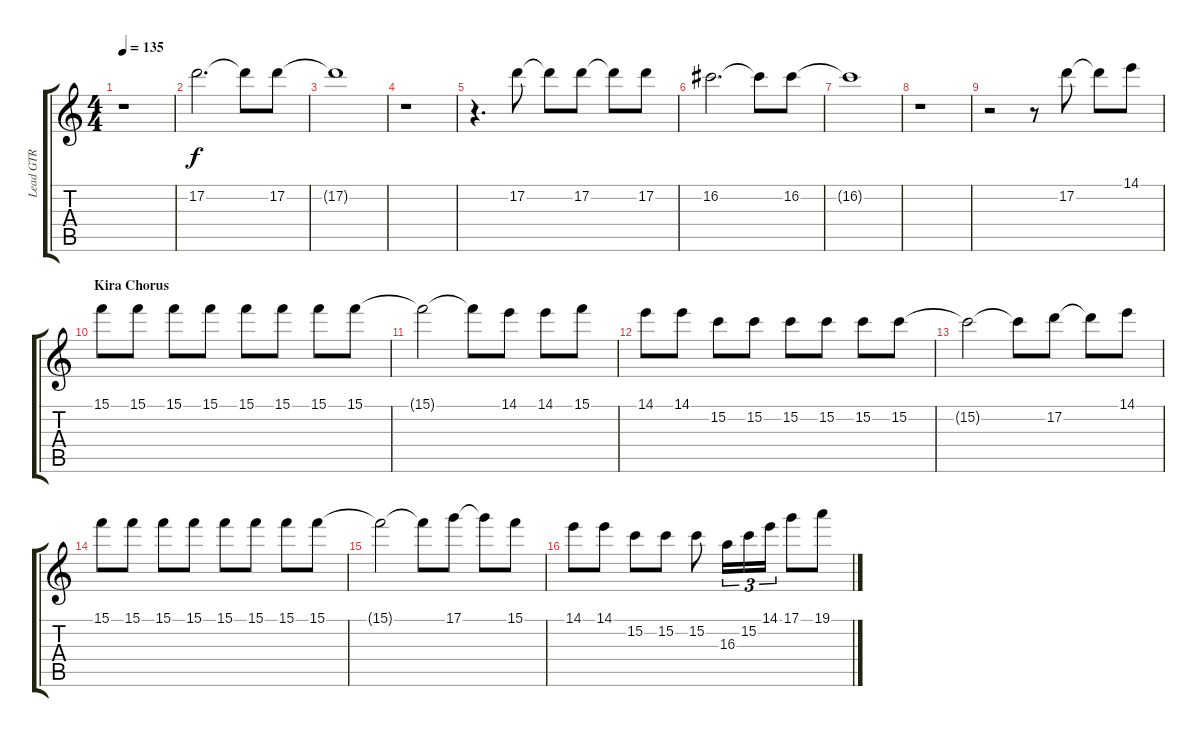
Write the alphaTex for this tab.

\track ("Lead GTR" "Lead GTR") {instrument overdrivenguitar}
\staff {score tabs}
\tuning (D4 A3 F3 C3 G2 D2) {hide}
\ts (4 4)
\tempo 135
\clef g2
\ks aminor
r.1{dy f} |
17.2.2{d} 17.2{t}.8 17.2.8 |
17.2{t}.1 |
r.1 |
r.4{d} 17.2.8 17.2{t}.8 17.2.8 17.2{t}.8 17.2.8 |
16.2.2{d} 16.2{t}.8 16.2.8 |
16.2{t}.1 |
r.1 |
r.2 r.8 17.2.8 17.2{t}.8 14.1.8 |
\section ("" "Kira Chorus")
15.1.8 15.1.8 15.1.8 15.1.8 15.1.8 15.1.8 15.1.8 15.1.8 |
15.1{t}.2 15.1{t}.8 14.1.8 14.1.8 15.1.8 |
14.1.8 14.1.8 15.2.8 15.2.8 15.2.8 15.2.8 15.2.8 15.2.8 |
15.2{t}.2 15.2{t}.8 17.2.8 17.2{t}.8 14.1.8 |
15.1.8 15.1.8 15.1.8 15.1.8 15.1.8 15.1.8 15.1.8 15.1.8 |
15.1{t}.2 15.1{t}.8 17.1.8 17.1{t}.8 15.1.8 |
14.1.8 14.1.8 15.2.8 15.2.8 15.2.8 16.3.16{tu (3 2)} 15.2.16{tu (3 2)} 14.1.16{tu (3 2)} 17.1.8 19.1.8
